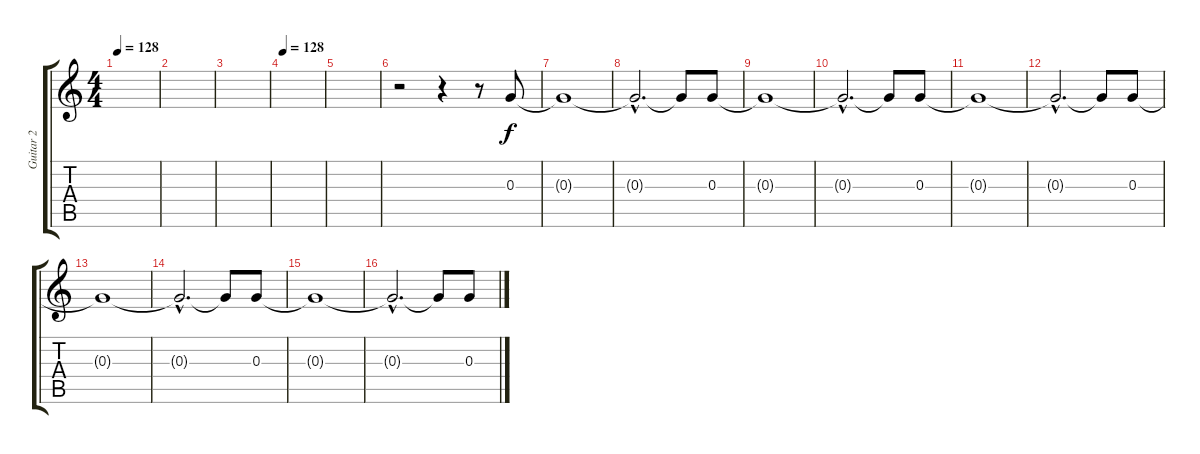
\track ("Guitar 2" "Guitar 2") {instrument distortionguitar}
\staff {score tabs}
\tuning (E4 B3 G3 D3 A2 E2) {hide}
\ts (4 4)
\tempo 128
\clef g2
\ks c
|
|
|
\tempo 128
|
|
r.2 r.4 r.8 0.3.8 |
0.3{t}.1 |
0.3{hac t}.2{d} 0.3{t}.8 0.3.8 |
0.3{t}.1 |
0.3{hac t}.2{d} 0.3{t}.8 0.3.8 |
0.3{t}.1 |
0.3{hac t}.2{d} 0.3{t}.8 0.3.8 |
0.3{t}.1 |
0.3{hac t}.2{d} 0.3{t}.8 0.3.8 |
0.3{t}.1 |
0.3{hac t}.2{d} 0.3{t}.8 0.3.8
